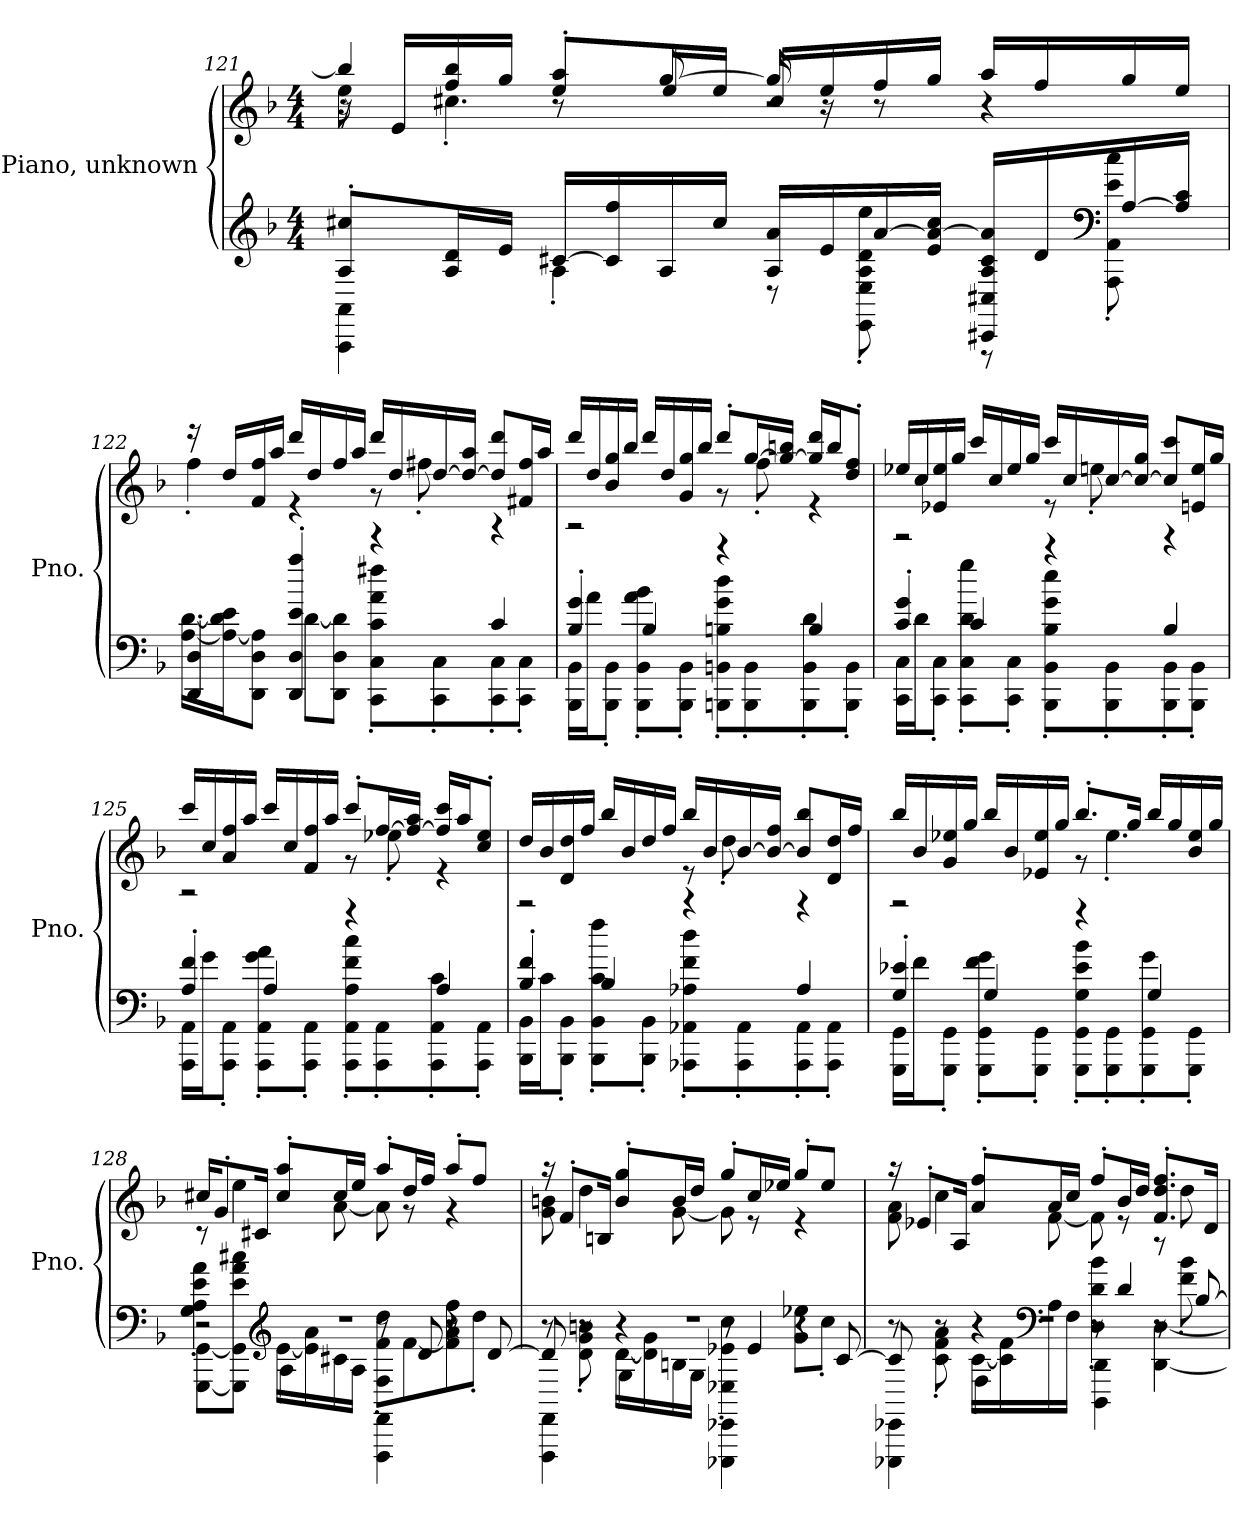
**kern	**kern
*part1	*part1
*staff2	*staff1
*I"Piano, unknown	*
*I'Pno.	*
!!LO:PB:g=z
*clefG2	*clefG2
*k[b-]	*k[b-]
*M4/4	*M4/4
=121	=121
*^	*^
*	*	*	*^
8A/' 8cc#X/'L	4AAA\ 4AA\	4bb-/]	8ee\	16r
.	.	.	.	16e/LL
16A/ 16d/L	.	.	4.cc#X'\	16ff/ 16bb-/
16e/JJ	.	.	.	16gg/JJ
[16c#X/LL	4A'\	8r	.	8ee/' 8aa/'L
16c#/] 16ff/	.	.	.	.
16A/	.	[8gg/	.	16ee/L
16cc#/JJ	.	.	.	16ee/JJ
16A/ 16a/LL	8r	16gg/]	2r	16cc#/LL
16e/	.	16r	.	16ee/
[16a/	8EE\' 8E\' 8A\' 8d\' 8ee\'	8r	.	16ff/
16e/ 16a/_ 16cc#/JJ	.	.	.	16gg/JJ
16CC#X/ 16C#X/ 16A/ 16c#/ 16a/]LL	8r	4r	.	16aa/LL
16d/	.	.	.	16ff/
*clefF4	*	*	*	*
[16A/	8AAA\' 8AA\' 8e\' 8cc#\'	.	.	16gg/
16A/] 16c#/JJ	.	.	.	16ee/JJ
*	*	*	*v	*v
!!LO:LB:g=z
=122	=122	=122	=122
4DD/' 4D/'	[16A\ [16d\LL	16r	4ff'\
.	16A\_ 16d\] 16e\J	16dd/LL	.
.	8DD\ 8D\ 8A\]J	16f/ 16ff/	.
.	.	16aa/JJ	.
4DD/' 4D/' 4e/' 4aa/'	[8d\L	16ddd/LL	4r
.	.	16dd/	.
.	8DD\ 8D\ 8d\]J	16ff/	.
.	.	16aa/JJ	.
4r	8CC\' 8C\' 8c\' 8a\' 8ff#X\'L	16ddd/LL	8r
.	.	16dd/	.
.	8CC\' 8C\'	[16dd/	8ff#X'\
.	.	16dd/_ 16aa/JJ	.
4c/	8CC\' 8C\'	8dd/] 8ddd/L	4r
.	8CC\' 8C\'J	16f#X/ 16ff#/L	.
.	.	16aa/JJ	.
=123	=123	=123	=123
4B-/' 4g/'	16BBB-\ 16BB-\LL	16ddd/LL	2r
.	16a\J	16dd/	.
.	8BBB-\' 8BB-\'J	16b-/ 16gg/	.
.	.	16bb-/JJ	.
4B-/	8BBB-\' 8BB-\' 8a\' 8b-\'L	16ddd/LL	.
.	.	16dd/	.
.	8BBB-\' 8BB-\'J	16g/ 16gg/	.
.	.	16bb-/JJ	.
4r	8BBBn\' 8BBn\' 8Bn\' 8g\' 8dd\'L	8ddd'/L	8r
.	8BBB\' 8BB\'	[16gg/L	8ff'\
.	.	16gg/_ 16bbn/JJ	.
4B/	8BBB\' 8BB\' 8d\'	16gg/] 16ddd/LL	4r
.	.	16bb/J	.
.	8BBB\' 8BB\'J	8dd/' 8ff/'J	.
!!LO:LB:g=z	!!
=124	=124	=124	=124
4c/' 4g/'	16CC\ 16C\LL	16ee-X/LL	2r
.	16d\J	16cc/	.
.	8CC\' 8C\'J	16e-X/ 16ee-/	.
.	.	16gg/JJ	.
4c/	8CC\' 8C\' 8d\' 8gg\'L	16ccc/LL	.
.	.	16cc/	.
.	8CC\' 8C\'J	16ee-/	.
.	.	16gg/JJ	.
4r	8BBB-\' 8BB-\' 8B-\' 8g\' 8ee\'L	16ccc/LL	8r
.	.	16cc/	.
.	8BBB-\' 8BB-\'	[16cc/	8een'\
.	.	16cc/_ 16gg/JJ	.
4B-/	8BBB-\' 8BB-\'	8cc/] 8ccc/L	4r
.	8BBB-\' 8BB-\'J	16en/ 16ee/L	.
.	.	16gg/JJ	.
=125	=125	=125	=125
4A/' 4f/'	16AAA\ 16AA\LL	16ccc/LL	2r
.	16g\J	16cc/	.
.	8AAA\' 8AA\'J	16a/ 16ff/	.
.	.	16aa/JJ	.
4A/	8AAA\' 8AA\' 8g\' 8a\'L	16ccc/LL	.
.	.	16cc/	.
.	8AAA\' 8AA\'J	16f/ 16ff/	.
.	.	16aa/JJ	.
4r	8AAA\' 8AA\' 8A\' 8f\' 8cc\'L	8ccc'/L	8r
.	8AAA\' 8AA\'	[16ff/L	8ee-X'\
.	.	16ff/_ 16aa/JJ	.
4A/	8AAA\' 8AA\' 8c\'	16ff/] 16ccc/LL	4r
.	.	16aa/J	.
.	8AAA\' 8AA\'J	8cc/' 8ee-/'J	.
!!LO:LB:g=z	!!
=126	=126	=126	=126
4B-/' 4f/'	16BBB-\ 16BB-\LL	16dd/LL	2r
.	16c\J	16b-/	.
.	8BBB-\' 8BB-\'J	16d/ 16dd/	.
.	.	16ff/JJ	.
4B-/	8BBB-\' 8BB-\' 8c\' 8ff\'L	16bb-/LL	.
.	.	16b-/	.
.	8BBB-\' 8BB-\'J	16dd/	.
.	.	16ff/JJ	.
4r	8AAA-X\' 8AA-X\' 8A-X\' 8f\' 8dd\'L	16bb-/LL	8r
.	.	16b-/	.
.	8AAA-\' 8AA-\'	[16b-/	8dd'\
.	.	16b-/_ 16ff/JJ	.
4A-/	8AAA-\' 8AA-\'	8b-/] 8bb-/L	4r
.	8AAA-\' 8AA-\'J	16d/ 16dd/L	.
.	.	16ff/JJ	.
=127	=127	=127	=127
4G/' 4e-X/'	16GGG\ 16GG\LL	16bb-/LL	2r
.	16f\J	16b-/	.
.	8GGG\' 8GG\'J	16g/ 16ee-X/	.
.	.	16gg/JJ	.
4G/	8GGG\' 8GG\' 8f\' 8g\'L	16bb-/LL	.
.	.	16b-/	.
.	8GGG\' 8GG\'J	16e-X/ 16ee-/	.
.	.	16gg/JJ	.
4r	8GGG\' 8GG\' 8G\' 8e-\' 8b-\'L	8.bb-'/L	8r
.	8GGG\' 8GG\'	.	4.ee-'\
.	.	16gg/Jk	.
4G/	8GGG\' 8GG\' 8g\'	16bb-/LL	.
.	.	16gg/	.
.	8GGG\' 8GG\'J	16b-/ 16ee-/	.
.	.	16gg/JJ	.
!!LO:LB:g=z	!!
=128	=128	=128	=128
*^	*^	*	*
1r	[8GGG\ [8GG\L	2r	4G\' 4A\' 4e\' 4a\'	16cc#X/KL	8r
.	.	.	.	8g'/	.
.	8GGG\] 8GG\] 8e\ 8a\ 8cc#X\J	.	.	.	4ee\
.	.	.	.	16c#X/Jk	.
*clefG2	*	*	*	*	*
.	[16e\LL	.	4A'\	8cc#/' 8aa/'L	.
.	16e\] 16a\	.	.	.	.
.	16c#X\	.	.	16cc#/L	[8a\
.	16A\JJ	.	.	16ee/JJ	.
.	8F\' 8f\' 8dd\'L	8r	4FFF\ 4FF\	8aa'/L	8a\]
.	[8f\	8d/	.	16dd/L	8r
.	.	.	.	16ff/JJ	.
.	8f\] 8a\ 8ff\	8r	4r	8aa'/L	4r
.	8dd'\J	[8d/	.	8ff/J	.
=129	=129	=129	=129	=129	=129
1r	8r	8d/]	4FFF\ 4FF\	16r	8g\ 8bn\
.	.	.	.	8f'/L	.
.	8d\' 8g\' 8bn\'	8r	.	.	4dd\
.	.	.	.	16Bn/Jk	.
.	[16d\LL	4r	4G'\	8b/' 8gg/'L	.
.	16d\] 16g\	.	.	.	.
.	16Bn\	.	.	16b/L	[8g\
.	16G\JJ	.	.	16dd/JJ	.
.	4E-X\' 4e-X\' 4cc\'	8r	4EEE-X\ 4EE-X\	8gg'/L	8g\]
.	.	4e-/	.	16cc/L	8r
.	.	.	.	16ee-X/JJ	.
.	8g\ 8ee-X\L	.	4r	8gg'/L	4r
.	8cc'\J	[8c/	.	8ee-/J	.
!!LO:LB:g=z	!!
=130	=130	=130	=130	=130	=130
1r	8r	8c/]	4EEE-X\ 4EE-X\	16r	8f\ 8a\
.	.	.	.	8e-X'/L	.
.	8c\' 8f\' 8a\'	8r	.	.	4cc\
.	.	.	.	16A/Jk	.
.	[16c\LL	4r	4F'\	8a/' 8ff/'L	.
.	16c\] 16f\	.	.	.	.
*clefF4	*	*	*	*	*
.	16A\	.	.	16a/L	[8f\
.	16F\JJ	.	.	16cc/JJ	.
.	4D\' 4d\' 4b-\'	8r	4DDD\ 4DD\	8ff'/L	8f\]
.	.	4d/	.	16b-/L	8r
.	.	.	.	16dd/JJ	.
.	8r	.	[4DD\ [4D\	8.f/' 8.dd/' 8.ff/'L	8r
.	8f\' 8b-\'	[8B-/	.	.	8dd\
.	.	.	.	16d/Jk	.
*v	*v	*v	*v	*	*
*	*v	*v
=	=
*-	*-
